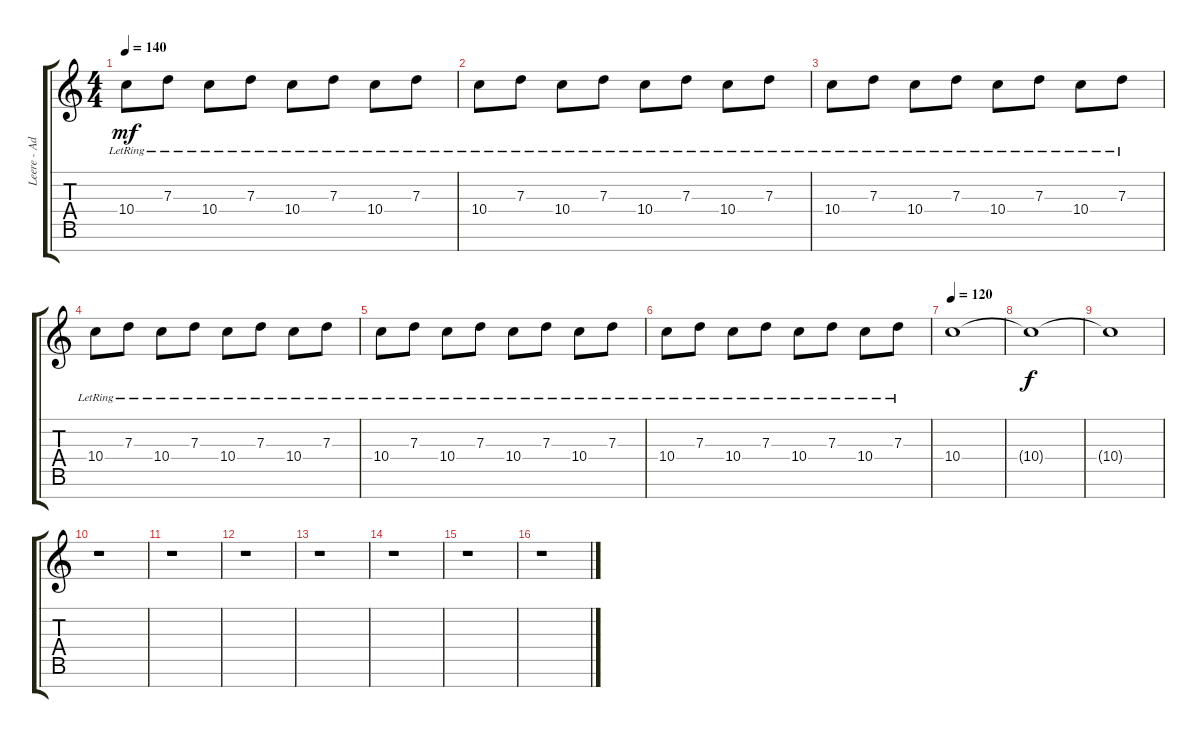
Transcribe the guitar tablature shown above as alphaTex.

\track ("Leere - Additional Guitar" "Leere - Ad") {instrument distortionguitar}
\staff {score tabs}
\tuning (E4 B3 G3 D3 A2 E2 B1) {hide}
\ts (4 4)
\tempo 140
\clef g2
\ks c
10.4{lr}.8{dy mf} 7.3{lr}.8 10.4{lr}.8 7.3{lr}.8 10.4{lr}.8 7.3{lr}.8 10.4{lr}.8 7.3{lr}.8 |
10.4{lr}.8 7.3{lr}.8 10.4{lr}.8 7.3{lr}.8 10.4{lr}.8 7.3{lr}.8 10.4{lr}.8 7.3{lr}.8 |
10.4{lr}.8 7.3{lr}.8 10.4{lr}.8 7.3{lr}.8 10.4{lr}.8 7.3{lr}.8 10.4{lr}.8 7.3{lr}.8 |
10.4{lr}.8 7.3{lr}.8 10.4{lr}.8 7.3{lr}.8 10.4{lr}.8 7.3{lr}.8 10.4{lr}.8 7.3{lr}.8 |
10.4{lr}.8 7.3{lr}.8 10.4{lr}.8 7.3{lr}.8 10.4{lr}.8 7.3{lr}.8 10.4{lr}.8 7.3{lr}.8 |
10.4{lr}.8 7.3{lr}.8 10.4{lr}.8 7.3{lr}.8 10.4{lr}.8 7.3{lr}.8 10.4{lr}.8 7.3{lr}.8 |
\tempo 120
10.4.1{volume 0} |
10.4{t}.1{dy f} |
10.4{t}.1 |
r.1{volume 11} |
r.1 |
r.1 |
r.1 |
r.1 |
r.1 |
r.1
